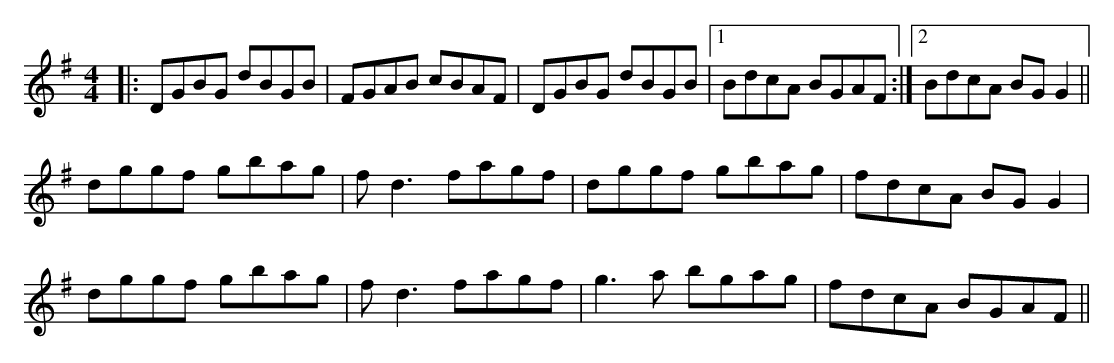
X:1
M:4/4
K:G
|:DGBG dBGB|FGAB cBAF|DGBG dBGB|1 BdcA BGAF:|2 BdcA BGG2||
dggf gbag|fd3 fagf|dggf gbag|fdcA BGG2|
dggf gbag|fd3 fagf|g3a bgag|fdcA BGAF||
